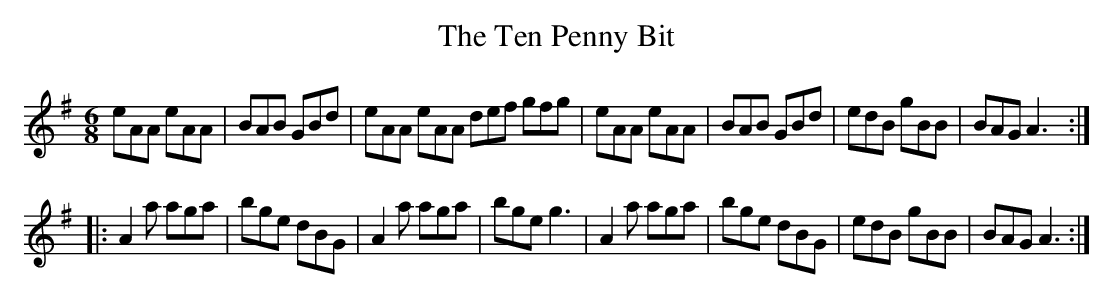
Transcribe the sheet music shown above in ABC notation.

X:1
T:The Ten Penny Bit
K:ADor
L:1/8
M:6/8
eAA eAA|BAB GBd|eAA eAA def gfg|\
eAA eAA|BAB GBd|edB gBB|BAG A3 :|
|: A2 a aga|bge dBG|A2 a aga|bge g3|\
A2 a aga|bge dBG|edB gBB|BAG A3 :|
